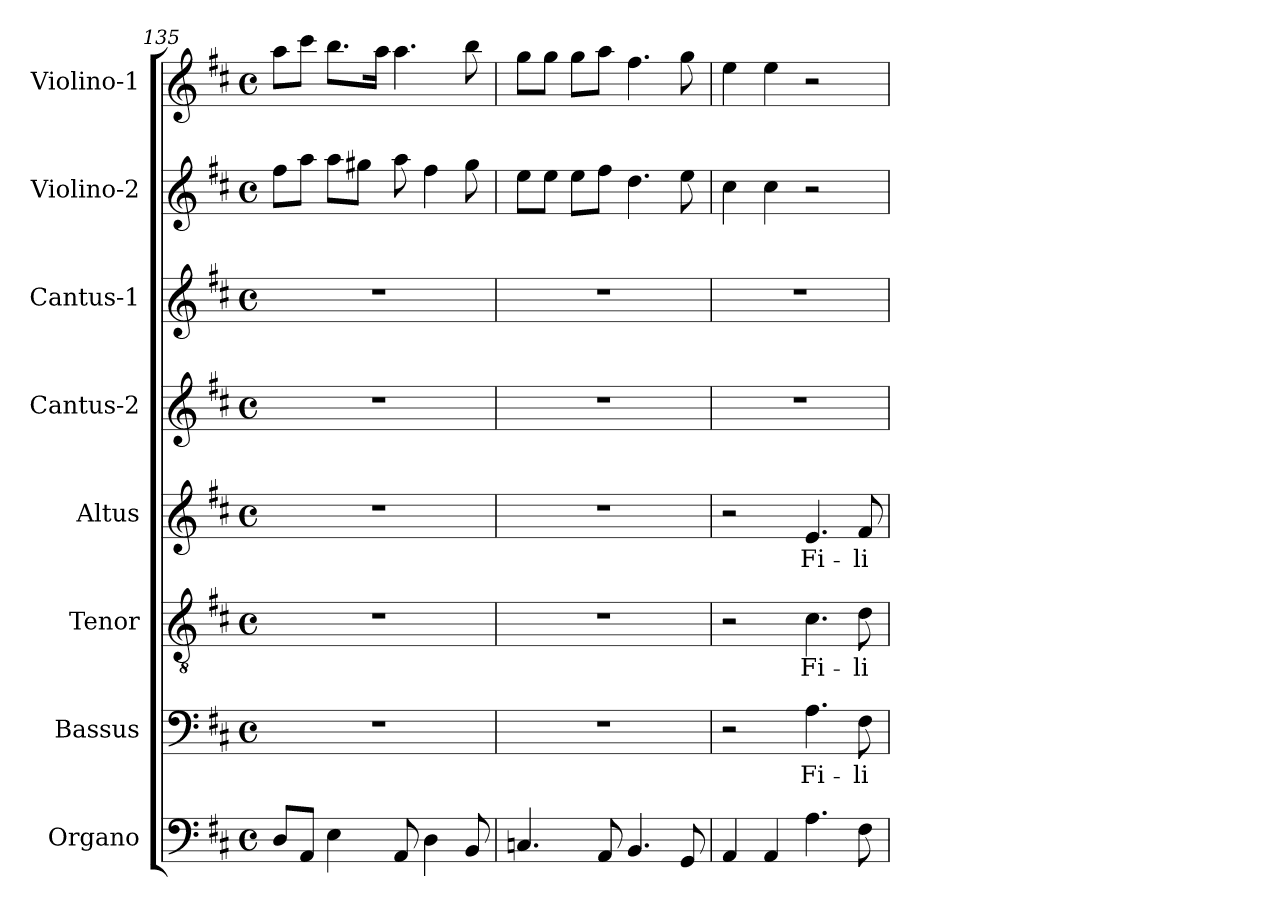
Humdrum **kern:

**kern	**kern	**text	**kern	**text	**kern	**text	**kern	**kern	**kern	**kern
*part8	*part7	*part7	*part6	*part6	*part5	*part5	*part4	*part3	*part2	*part1
*staff8	*staff7	*staff7	*staff6	*staff6	*staff5	*staff5	*staff4	*staff3	*staff2	*staff1
*I"Organo	*I"Bassus	*	*I"Tenor	*	*I"Altus	*	*I"Cantus-2	*I"Cantus-1	*I"Violino-2	*I"Violino-1
*I'Og	*I'B	*	*I'T	*	*I'A	*	*I'C2	*I'C1	*I'V2	*I'V1
*clefF4	*clefF4	*	*clefGv2	*	*clefG2	*	*clefG2	*clefG2	*clefG2	*clefG2
*k[f#c#]	*k[f#c#]	*	*k[f#c#]	*	*k[f#c#]	*	*k[f#c#]	*k[f#c#]	*k[f#c#]	*k[f#c#]
*D:	*D:	*	*D:	*	*D:	*	*D:	*D:	*D:	*D:
*M4/4	*M4/4	*	*M4/4	*	*M4/4	*	*M4/4	*M4/4	*M4/4	*M4/4
*met(c)	*met(c)	*	*met(c)	*	*met(c)	*	*met(c)	*met(c)	*met(c)	*met(c)
=135	=135	=135	=135	=135	=135	=135	=135	=135	=135	=135
8D/L	1r	.	1r	.	1r	.	1r	1r	8ff#\L	8aa\L
8AA/J	.	.	.	.	.	.	.	.	8aa\J	8ccc#\J
4E\	.	.	.	.	.	.	.	.	8aa\L	8.bb\L
.	.	.	.	.	.	.	.	.	8gg#X\J	.
.	.	.	.	.	.	.	.	.	.	16aa\Jk
8AA/	.	.	.	.	.	.	.	.	8aa\	4.aa\
4D\	.	.	.	.	.	.	.	.	4ff#\	.
8BB/	.	.	.	.	.	.	.	.	8gg#\	8bb\
=136	=136	=136	=136	=136	=136	=136	=136	=136	=136	=136
4.Cn/	1r	.	1r	.	1r	.	1r	1r	8ee\L	8gg\L
.	.	.	.	.	.	.	.	.	8ee\J	8gg\J
.	.	.	.	.	.	.	.	.	8ee\L	8gg\L
8AA/	.	.	.	.	.	.	.	.	8ff#\J	8aa\J
4.BB/	.	.	.	.	.	.	.	.	4.dd\	4.ff#\
8GG/	.	.	.	.	.	.	.	.	8ee\	8gg\
=137	=137	=137	=137	=137	=137	=137	=137	=137	=137	=137
4AA/	2r	.	2r	.	2r	.	1r	1r	4cc#\	4ee\
4AA/	.	.	.	.	.	.	.	.	4cc#\	4ee\
!	!	!LO:LY:b	!	!	!	!	!	!	!	!
!	!	!	!	!LO:LY:b	!	!	!	!	!	!
!	!	!	!	!	!	!LO:LY:b	!	!	!	!
4.A\	4.A\	Fi-	4.c#\	Fi-	4.e/	Fi-	.	.	2r	2r
!	!	!LO:LY:b	!	!	!	!	!	!	!	!
!	!	!	!	!LO:LY:b	!	!	!	!	!	!
!	!	!	!	!	!	!LO:LY:b	!	!	!	!
8F#\	8F#\	-li	8d\	-li	8f#/	-li	.	.	.	.
=	=	=	=	=	=	=	=	=	=	=
*-	*-	*-	*-	*-	*-	*-	*-	*-	*-	*-
